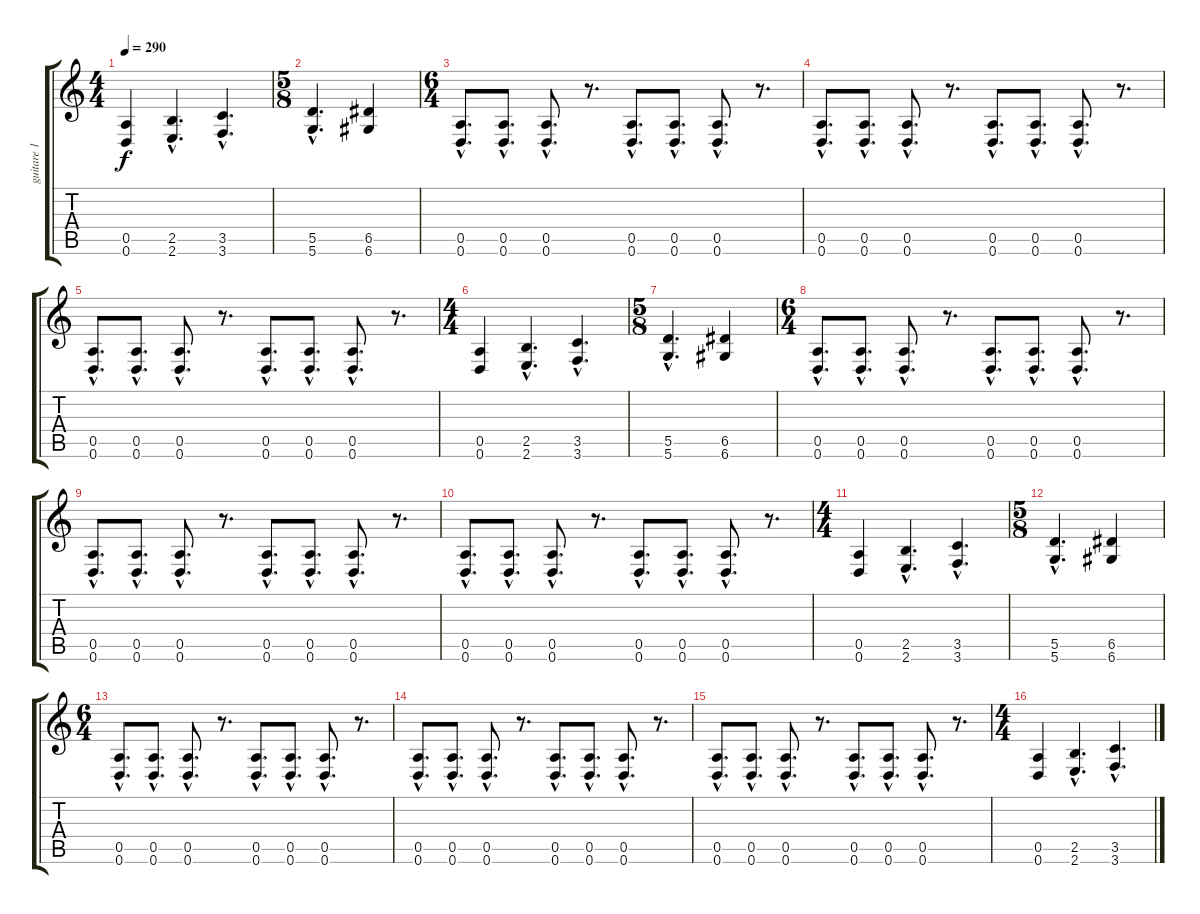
\track ("guitare 1" "guitare 1") {instrument distortionguitar}
\staff {score tabs}
\tuning (E4 B3 G3 D3 A2 D2) {hide}
\ts (4 4)
\tempo 290
\clef g2
\ks c
(0.5 0.6).4{dy f} (2.5{hac} 2.6{hac}).4{d} (3.5{hac} 3.6{hac}).4{d} |
\ts (5 8)
(5.5{hac} 5.6{hac}).4{d} (6.5 6.6).4 |
\ts (6 4)
(0.5{hac} 0.6{hac}).8{d} (0.5{hac} 0.6{hac}).8{d} (0.5{hac} 0.6{hac}).8{d} r.8{d} (0.5{hac} 0.6{hac}).8{d} (0.5{hac} 0.6{hac}).8{d} (0.5{hac} 0.6{hac}).8{d} r.8{d} |
(0.5{hac} 0.6{hac}).8{d} (0.5{hac} 0.6{hac}).8{d} (0.5{hac} 0.6{hac}).8{d} r.8{d} (0.5{hac} 0.6{hac}).8{d} (0.5{hac} 0.6{hac}).8{d} (0.5{hac} 0.6{hac}).8{d} r.8{d} |
(0.5{hac} 0.6{hac}).8{d} (0.5{hac} 0.6{hac}).8{d} (0.5{hac} 0.6{hac}).8{d} r.8{d} (0.5{hac} 0.6{hac}).8{d} (0.5{hac} 0.6{hac}).8{d} (0.5{hac} 0.6{hac}).8{d} r.8{d} |
\ts (4 4)
(0.5 0.6).4 (2.5{hac} 2.6{hac}).4{d} (3.5{hac} 3.6{hac}).4{d} |
\ts (5 8)
(5.5{hac} 5.6{hac}).4{d} (6.5 6.6).4 |
\ts (6 4)
(0.5{hac} 0.6{hac}).8{d} (0.5{hac} 0.6{hac}).8{d} (0.5{hac} 0.6{hac}).8{d} r.8{d} (0.5{hac} 0.6{hac}).8{d} (0.5{hac} 0.6{hac}).8{d} (0.5{hac} 0.6{hac}).8{d} r.8{d} |
(0.5{hac} 0.6{hac}).8{d} (0.5{hac} 0.6{hac}).8{d} (0.5{hac} 0.6{hac}).8{d} r.8{d} (0.5{hac} 0.6{hac}).8{d} (0.5{hac} 0.6{hac}).8{d} (0.5{hac} 0.6{hac}).8{d} r.8{d} |
(0.5{hac} 0.6{hac}).8{d} (0.5{hac} 0.6{hac}).8{d} (0.5{hac} 0.6{hac}).8{d} r.8{d} (0.5{hac} 0.6{hac}).8{d} (0.5{hac} 0.6{hac}).8{d} (0.5{hac} 0.6{hac}).8{d} r.8{d} |
\ts (4 4)
(0.5 0.6).4 (2.5{hac} 2.6{hac}).4{d} (3.5{hac} 3.6{hac}).4{d} |
\ts (5 8)
(5.5{hac} 5.6{hac}).4{d} (6.5 6.6).4 |
\ts (6 4)
(0.5{hac} 0.6{hac}).8{d} (0.5{hac} 0.6{hac}).8{d} (0.5{hac} 0.6{hac}).8{d} r.8{d} (0.5{hac} 0.6{hac}).8{d} (0.5{hac} 0.6{hac}).8{d} (0.5{hac} 0.6{hac}).8{d} r.8{d} |
(0.5{hac} 0.6{hac}).8{d} (0.5{hac} 0.6{hac}).8{d} (0.5{hac} 0.6{hac}).8{d} r.8{d} (0.5{hac} 0.6{hac}).8{d} (0.5{hac} 0.6{hac}).8{d} (0.5{hac} 0.6{hac}).8{d} r.8{d} |
(0.5{hac} 0.6{hac}).8{d} (0.5{hac} 0.6{hac}).8{d} (0.5{hac} 0.6{hac}).8{d} r.8{d} (0.5{hac} 0.6{hac}).8{d} (0.5{hac} 0.6{hac}).8{d} (0.5{hac} 0.6{hac}).8{d} r.8{d} |
\ts (4 4)
(0.5 0.6).4 (2.5{hac} 2.6{hac}).4{d} (3.5{hac} 3.6{hac}).4{d}
